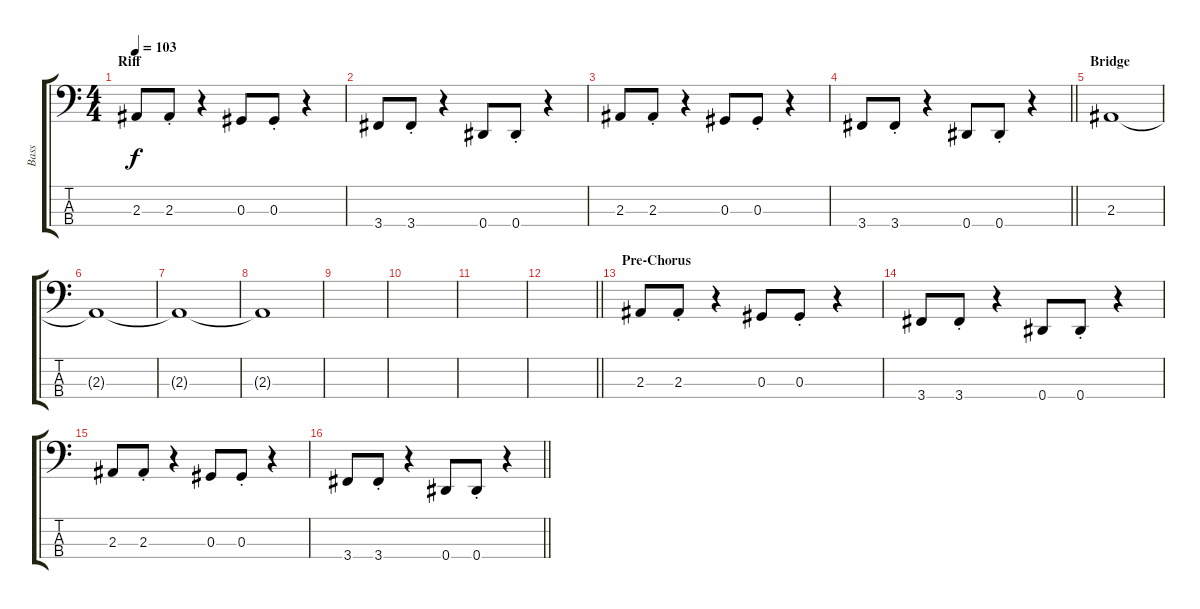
\track ("Bass" "Bass") {instrument electricbassfinger}
\staff {score tabs}
\tuning (Gb2 Db2 Ab1 Eb1) {hide}
\ts (4 4)
\section ("" "Riff")
\tempo 103
\clef f4
\ks c
2.3.8{dy f} 2.3{st}.8 r.4 0.3.8 0.3{st}.8 r.4 |
3.4.8 3.4{st}.8 r.4 0.4.8 0.4{st}.8 r.4 |
2.3.8 2.3{st}.8 r.4 0.3.8 0.3{st}.8 r.4 |
\barLineRight lightlight
3.4.8 3.4{st}.8 r.4 0.4.8 0.4{st}.8 r.4 |
\section ("" "Bridge")
2.3.1 |
2.3{t}.1 |
2.3{t}.1 |
2.3{t}.1 |
|
|
|
\barLineRight lightlight
|
\section ("" "Pre-Chorus")
2.3.8 2.3{st}.8 r.4 0.3.8 0.3{st}.8 r.4 |
3.4.8 3.4{st}.8 r.4 0.4.8 0.4{st}.8 r.4 |
2.3.8 2.3{st}.8 r.4 0.3.8 0.3{st}.8 r.4 |
\barLineRight lightlight
3.4.8 3.4{st}.8 r.4 0.4.8 0.4{st}.8 r.4
